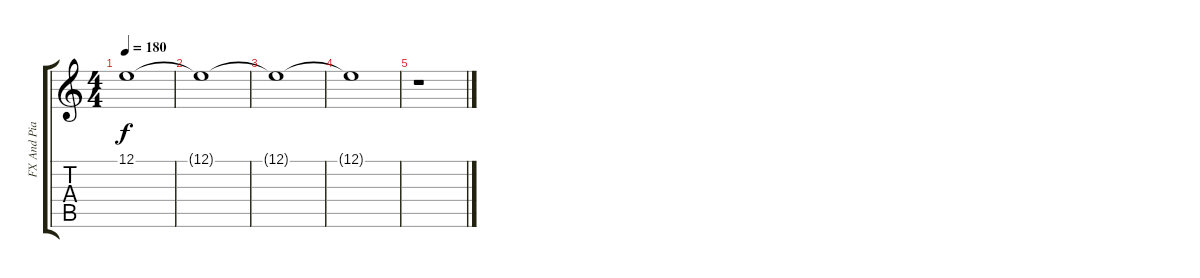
\track ("FX And Piano" "FX And Pia") {instrument synthstrings1}
\staff {score tabs}
\tuning (E4 B3 G3 D3 A2 E2) {hide}
\ts (4 4)
\tempo 180
\clef g2
\ks c
12.1{t}.1{dy f} |
12.1{t}.1 |
12.1{t}.1 |
12.1{t}.1 |
r.1
